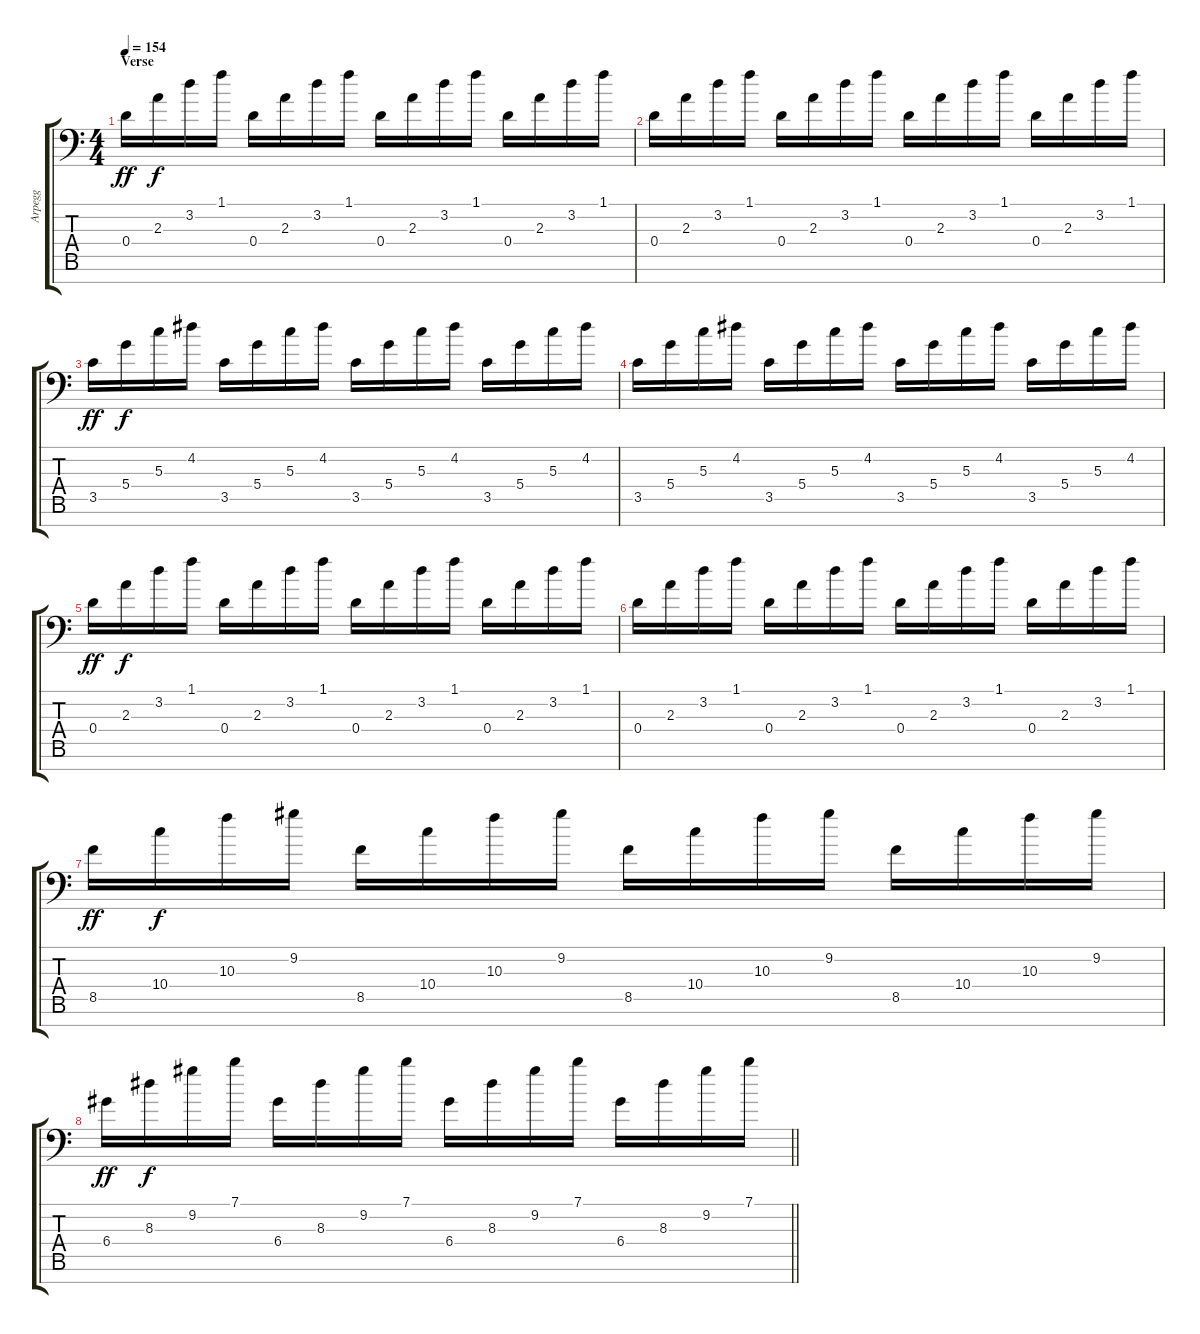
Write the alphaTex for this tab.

\track ("Arpegg" "Arpegg") {instrument synthbass2}
\staff {score tabs}
\tuning (E4 B3 G3 D3 A2 E2 C-1) {hide}
\ts (4 4)
\section ("" "Verse")
\tempo 154
\clef f4
\ks c
0.4.16{dy ff} 2.3.16{dy f} 3.2.16 1.1.16 0.4.16 2.3.16 3.2.16 1.1.16 0.4.16 2.3.16 3.2.16 1.1.16 0.4.16 2.3.16 3.2.16 1.1.16 |
0.4.16 2.3.16 3.2.16 1.1.16 0.4.16 2.3.16 3.2.16 1.1.16 0.4.16 2.3.16 3.2.16 1.1.16 0.4.16 2.3.16 3.2.16 1.1.16 |
3.5.16{dy ff} 5.4.16{dy f} 5.3.16 4.2.16 3.5.16 5.4.16 5.3.16 4.2.16 3.5.16 5.4.16 5.3.16 4.2.16 3.5.16 5.4.16 5.3.16 4.2.16 |
3.5.16 5.4.16 5.3.16 4.2.16 3.5.16 5.4.16 5.3.16 4.2.16 3.5.16 5.4.16 5.3.16 4.2.16 3.5.16 5.4.16 5.3.16 4.2.16 |
0.4.16{dy ff} 2.3.16{dy f} 3.2.16 1.1.16 0.4.16 2.3.16 3.2.16 1.1.16 0.4.16 2.3.16 3.2.16 1.1.16 0.4.16 2.3.16 3.2.16 1.1.16 |
0.4.16 2.3.16 3.2.16 1.1.16 0.4.16 2.3.16 3.2.16 1.1.16 0.4.16 2.3.16 3.2.16 1.1.16 0.4.16 2.3.16 3.2.16 1.1.16 |
8.5.16{dy ff} 10.4.16{dy f} 10.3.16 9.2.16 8.5.16 10.4.16 10.3.16 9.2.16 8.5.16 10.4.16 10.3.16 9.2.16 8.5.16 10.4.16 10.3.16 9.2.16 |
\barLineRight lightlight
6.4.16{dy ff} 8.3.16{dy f} 9.2.16 7.1.16 6.4.16 8.3.16 9.2.16 7.1.16 6.4.16 8.3.16 9.2.16 7.1.16 6.4.16 8.3.16 9.2.16 7.1.16
